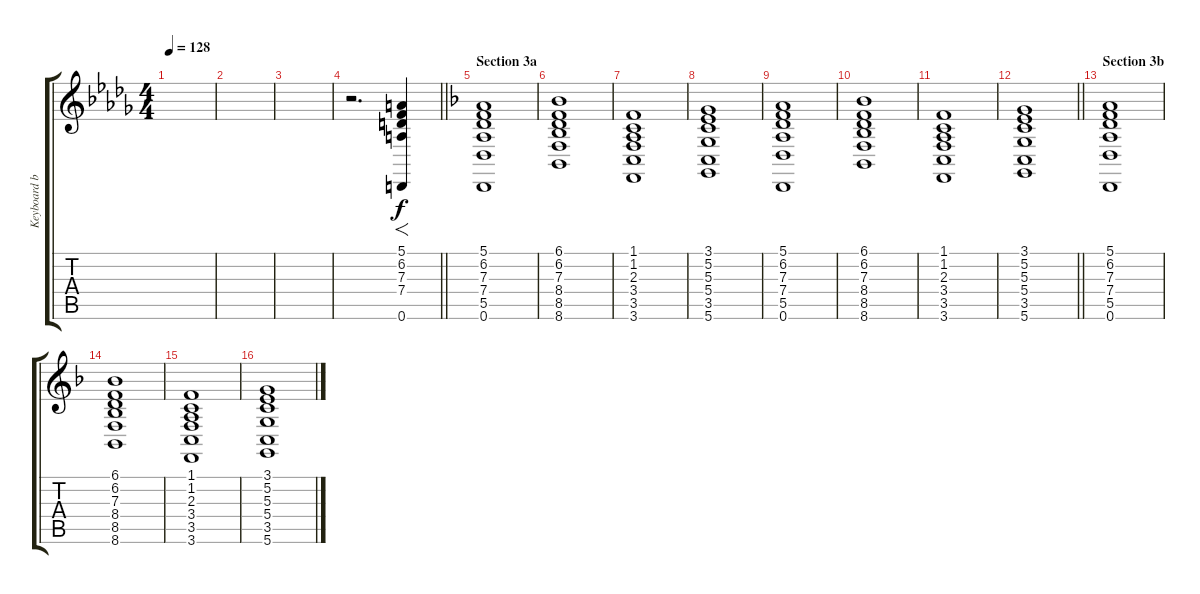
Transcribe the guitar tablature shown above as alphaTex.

\track ("Keyboard b" "Keyboard b") {instrument fx7echoes}
\staff {score tabs}
\tuning (E4 B3 G3 D3 A2 D2) {hide}
\ts (4 4)
\tempo 128
\clef g2
\ks db
|
|
|
\barLineRight lightlight
r.2{d} (5.1 6.2 7.3 7.4 0.6).4{f} |
\section ("" "Section 3a")
\ks f
(5.1 6.2 7.3 7.4 5.5 0.6).1{volume 11} |
(6.1 6.2 7.3 8.4 8.5 8.6).1 |
(1.1 1.2 2.3 3.4 3.5 3.6).1 |
(3.1 5.2 5.3 5.4 3.5 5.6).1 |
(5.1 6.2 7.3 7.4 5.5 0.6).1 |
(6.1 6.2 7.3 8.4 8.5 8.6).1 |
(1.1 1.2 2.3 3.4 3.5 3.6).1 |
\barLineRight lightlight
(3.1 5.2 5.3 5.4 3.5 5.6).1 |
\section ("" "Section 3b")
(5.1 6.2 7.3 7.4 5.5 0.6).1 |
(6.1 6.2 7.3 8.4 8.5 8.6).1 |
(1.1 1.2 2.3 3.4 3.5 3.6).1 |
(3.1 5.2 5.3 5.4 3.5 5.6).1
